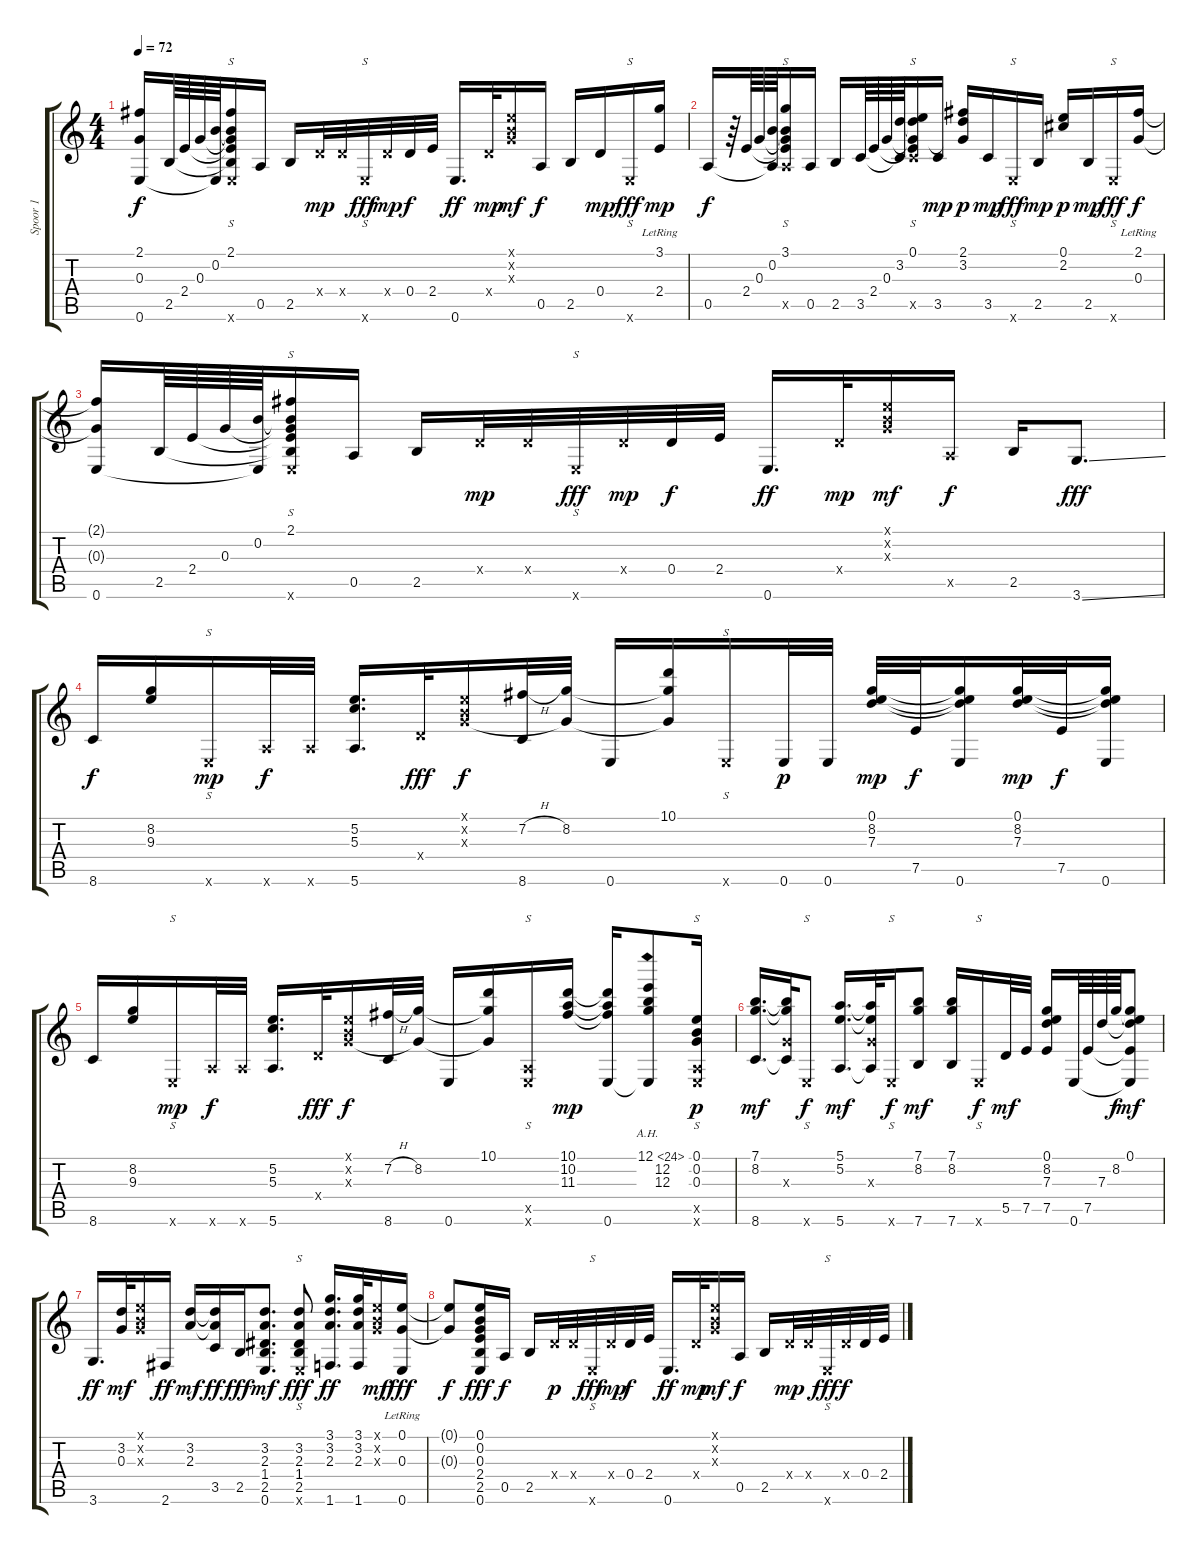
\track ("Spoor 1" "Spoor 1") {instrument acousticguitarsteel}
\staff {score tabs}
\tuning (E4 B3 G3 D3 A2 E2) {hide}
\ts (4 4)
\tempo 72
\clef g2
\ks c
(2.1{t} 0.3{t} 0.6).16{dy f} 2.5.64 2.4.64 0.3.64 (0.2 0.6{t}).64 (2.1 0.2{t} 0.3{t} 2.4{t} 2.5{t} 0.6{x}).16{s} 0.5.16 2.5.16 0.4{x}.32{dy mp} 0.4{x}.32 0.6{x}.32{s dy fff} 0.4{x}.32{dy mp} 0.4.32{dy f} 2.4.32 0.6.16{d dy ff} 0.4{x}.32{dy mp} (0.1{x} 0.2{x} 0.3{x}).16{dy mf} 0.5.16{dy f} 2.5.16 0.4.16{dy mp} 0.6{x}.16{s dy fff} (3.1{lr} 2.4).16{dy mp} |
0.5.16{dy f} r.64 2.4.64 0.3.64 (0.2 0.5{t}).64 (3.1 0.2{t} 0.3{t} 2.4{t} 0.5{x}).16{s} 0.5.16 2.5.16 3.5.64 2.4.64 0.3.64 (3.2 3.5{t}).64 (0.1 3.2{t} 0.3{t} 2.4{t} 3.5{x}).16{s} 3.5.16{dy mp} (2.1 3.2 0.3{t}).16{dy p} 3.5.16{dy mp} 0.6{x}.16{s dy fff} 2.5.16{dy mp} (0.1 2.2).16{dy p} 2.5.16{dy mp} 0.6{x}.16{s dy fff} (2.1 0.3{lr}).16{dy f} |
(2.1{t} 0.3{t} 0.6).16 2.5.64 2.4.64 0.3.64 (0.2 0.6{t}).64 (2.1 0.2{t} 0.3{t} 2.4{t} 2.5{t} 0.6{x}).16{s} 0.5.16 2.5.16 0.4{x}.32{dy mp} 0.4{x}.32 0.6{x}.32{s dy fff} 0.4{x}.32{dy mp} 0.4.32{dy f} 2.4.32 0.6.16{d dy ff} 0.4{x}.32{dy mp} (0.1{x} 0.2{x} 0.3{x}).16{dy mf} 0.5{x}.16{dy f} 2.5.16 3.6{ss}.8{d dy fff} |
8.6.16{dy f} (8.2 9.3).16 0.6{x}.16{s dy mp} 5.6{x}.32{dy f} 5.6{x}.32 (5.2 5.3 5.6).16{d} 0.4{x}.32{dy fff} (0.1{x} 0.2{x} 0.3{x}).16{dy f} (7.2{h} 8.6).32 (8.2 0.3{t}).32 0.6.16 (10.1 8.2{t} 0.3{t}).16 0.6{x}.16{s} 0.6.32{dy p} 0.6.32 (0.1 8.2 7.3).32{dy mp} 7.5.32{dy f} (0.1{t} 8.2{t} 7.3{t} 0.6).16 (0.1 8.2 7.3).32{dy mp} 7.5.32{dy f} (0.1{t} 8.2{t} 7.3{t} 0.6).16 |
8.6.16 (8.2 9.3).16 0.6{x}.16{s dy mp} 5.6{x}.32{dy f} 5.6{x}.32 (5.2 5.3 5.6).16{d} 0.4{x}.32{dy fff} (0.1{x} 0.2{x} 0.3{x}).16{dy f} (7.2{h} 8.6).32 (8.2 0.3{t}).32 0.6.16 (10.1 8.2{t} 0.3{t}).16 (0.5{x} 0.6{x}).16{s} (10.1 10.2 11.3).16{dy mp} (10.1{t} 10.2{t} 11.3{t} 0.6).16 (12.1{ah 12} 12.2 12.3 0.6{t}).8 (0.1 0.2 0.3 0.5{x} 0.6{x}).16{s dy p} |
(7.1 8.2 8.6).16{d dy mf} (7.1{t} 8.2{t} 0.3{x} 8.6{t}).32 0.6{x}.8{s dy f} (5.1 5.2 5.6).16{d dy mf} (5.1{t} 5.2{t} 0.3{x} 5.6{t}).32 0.6{x}.16{s dy f} (7.1 8.2 7.6).8{dy mf} (7.1 8.2 7.6).16 0.6{x}.16{s dy f} 5.5.32{dy mf} 7.5.32 (0.1 8.2 7.3 7.5).16 0.6.64 7.5.64 7.3.64 8.2.64{dy f} (0.1 8.2{t} 7.3{t} 7.5{t} 0.6{t}).8{dy mf} |
3.6.16{d dy ff} (3.2 0.3).32{dy mf} (0.1{x} 0.2{x} 0.3{x}).16 2.6.16{dy ff} (3.2 2.3).16{dy mf} (3.2{t} 2.3{t} 3.5).16{dy ff} 2.5.16{dy fff} (3.2 2.3 1.4 2.5 0.6).8{d dy mf} (3.2 2.3 1.4 2.5 0.6{x}).8{s dy fff} (3.1 3.2 2.3 1.6).16{d dy ff} (3.1 3.2 2.3 1.6).32 (0.1{x} 0.2{x} 0.3{x}).16{dy mf} (0.1{lr} 0.3{lr} 0.6).16{dy fff} |
(0.1{t} 0.3{t}).8{dy f} (0.1 0.2 0.3 2.4 2.5 0.6).16{dy fff} 0.5.16{dy f} 2.5.16 0.4{x}.32{dy p} 0.4{x}.32 0.6{x}.32{s dy fff} 0.4{x}.32{dy mp} 0.4.32{dy f} 2.4.32 0.6.16{d dy ff} 0.4{x}.32{dy mp} (0.1{x} 0.2{x} 0.3{x}).16{dy mf} 0.5.16{dy f} 2.5.16 0.4{x}.32{dy mp} 0.4{x}.32 0.6{x}.32{s dy fff} 0.4{x}.32{dy f} 0.4.32 2.4.32
